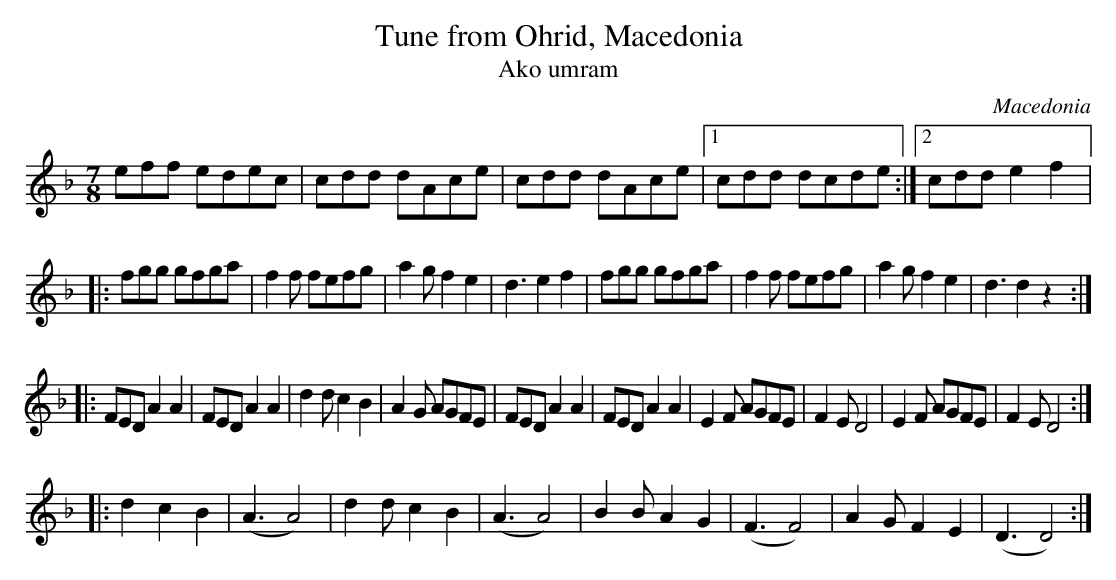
X:1
T:Tune from Ohrid, Macedonia
T:Ako umram
M:7/8
O:Macedonia
K:D minor
eff edec | cdd dAce | cdd dAce |1 cdd dcde :|2 cdd e2f2 |:
fgg gfga | f2f fefg | a2g f2e2 | d3 e2f2  | \
fgg gfga | f2f fefg | a2g f2e2 | d3 d2z2::
FED A2A2 | FED A2A2 | d2d c2B2 | A2G AGFE | \
FED A2A2 | FED A2A2 | E2F AGFE | F2E D4   | E2F AGFE | F2E D4::
d2 c2B2  | (A3 A4)  | d2d c2B2 | (A3 A4)  | \
B2B A2G2 | (F3 F4)  | A2G F2E2 | (D3 D4) :|
